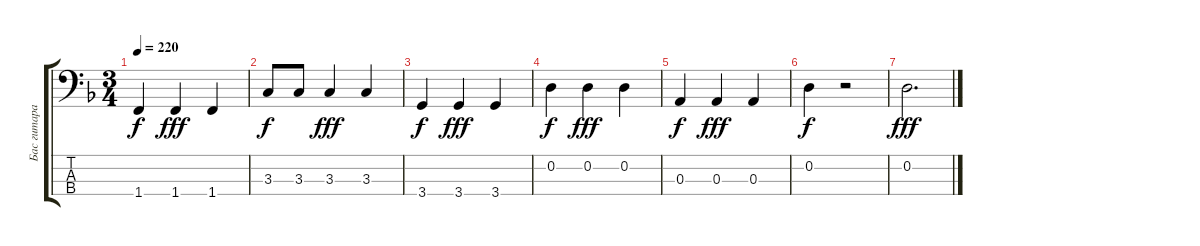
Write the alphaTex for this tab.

\track ("Бас гитара" "Бас гитара") {instrument electricbassfinger}
\staff {score tabs}
\tuning (G2 D2 A1 E1) {hide}
\ts (3 4)
\tempo 220
\clef f4
\ks f
1.4.4{dy f} 1.4.4{dy fff} 1.4.4 |
3.3.8{dy f} 3.3.8 3.3.4{dy fff} 3.3.4 |
3.4.4{dy f} 3.4.4{dy fff} 3.4.4 |
0.2.4{dy f} 0.2.4{dy fff} 0.2.4 |
0.3.4{dy f} 0.3.4{dy fff} 0.3.4 |
0.2.4{dy f} r.2 |
0.2.2{d dy fff}
